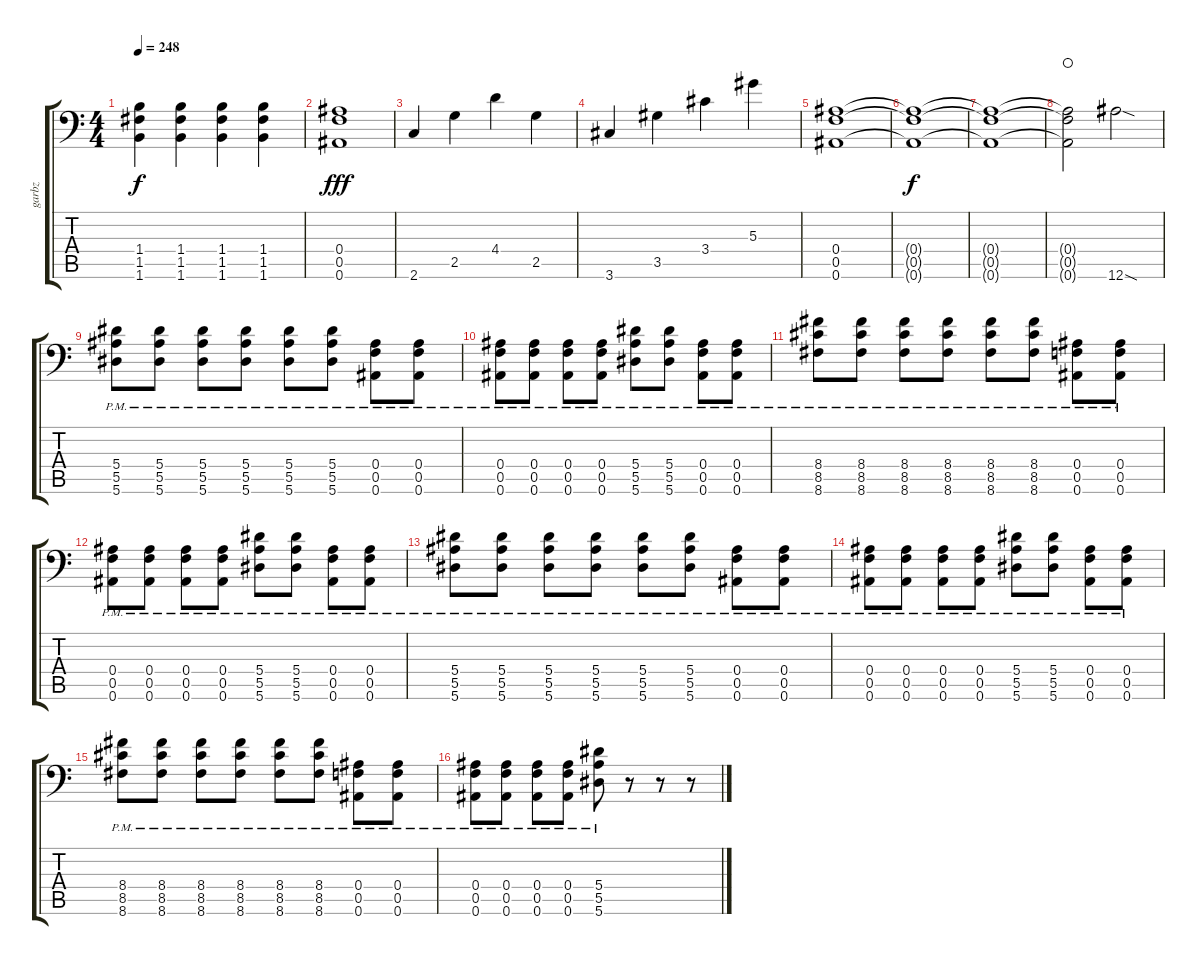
\track ("garbz" "garbz") {instrument distortionguitar}
\staff {score tabs}
\tuning (C4 G3 Eb3 Bb2 F2 Bb1) {hide}
\ts (4 4)
\tempo 248
\clef f4
\ks c
(1.4 1.5 1.6).4{dy f} (1.4 1.5 1.6).4 (1.4 1.5 1.6).4 (1.4 1.5 1.6).4 |
(0.4 0.5 0.6).1{dy fff} |
2.6.4 2.5.4 4.4.4 2.5.4 |
3.6.4 3.5.4 3.4.4 5.3.4 |
(0.4 0.5 0.6).1 |
(0.4{t} 0.5{t} 0.6{t}).1{dy f} |
(0.4{t} 0.5{t} 0.6{t}).1 |
(0.4{t} 0.5{t} 0.6{t}).2{waho} 12.6{sod}.2 |
(5.4 5.5{pm} 5.6{pm}).8 (5.4 5.5{pm} 5.6{pm}).8 (5.4 5.5{pm} 5.6{pm}).8 (5.4 5.5{pm} 5.6{pm}).8 (5.4 5.5{pm} 5.6{pm}).8 (5.4 5.5{pm} 5.6{pm}).8 (0.4 0.5{pm} 0.6{pm}).8 (0.4 0.5{pm} 0.6{pm}).8 |
(0.4 0.5{pm} 0.6{pm}).8 (0.4 0.5{pm} 0.6{pm}).8 (0.4 0.5{pm} 0.6{pm}).8 (0.4 0.5{pm} 0.6{pm}).8 (5.4 5.5{pm} 5.6{pm}).8 (5.4 5.5{pm} 5.6{pm}).8 (0.4 0.5{pm} 0.6{pm}).8 (0.4 0.5{pm} 0.6{pm}).8 |
(8.4 8.5{pm} 8.6{pm}).8 (8.4 8.5{pm} 8.6{pm}).8 (8.4 8.5{pm} 8.6{pm}).8 (8.4 8.5{pm} 8.6{pm}).8 (8.4 8.5{pm} 8.6{pm}).8 (8.4 8.5{pm} 8.6{pm}).8 (0.4 0.5{pm} 0.6{pm}).8 (0.4 0.5{pm} 0.6{pm}).8 |
(0.4 0.5{pm} 0.6{pm}).8 (0.4 0.5{pm} 0.6{pm}).8 (0.4 0.5{pm} 0.6{pm}).8 (0.4 0.5{pm} 0.6{pm}).8 (5.4 5.5{pm} 5.6{pm}).8 (5.4 5.5{pm} 5.6{pm}).8 (0.4 0.5{pm} 0.6{pm}).8 (0.4 0.5{pm} 0.6{pm}).8 |
(5.4 5.5{pm} 5.6{pm}).8 (5.4 5.5{pm} 5.6{pm}).8 (5.4 5.5{pm} 5.6{pm}).8 (5.4 5.5{pm} 5.6{pm}).8 (5.4 5.5{pm} 5.6{pm}).8 (5.4 5.5{pm} 5.6{pm}).8 (0.4 0.5{pm} 0.6{pm}).8 (0.4 0.5{pm} 0.6{pm}).8 |
(0.4 0.5{pm} 0.6{pm}).8 (0.4 0.5{pm} 0.6{pm}).8 (0.4 0.5{pm} 0.6{pm}).8 (0.4 0.5{pm} 0.6{pm}).8 (5.4 5.5{pm} 5.6{pm}).8 (5.4 5.5{pm} 5.6{pm}).8 (0.4 0.5{pm} 0.6{pm}).8 (0.4 0.5{pm} 0.6{pm}).8 |
(8.4 8.5{pm} 8.6{pm}).8 (8.4 8.5{pm} 8.6{pm}).8 (8.4 8.5{pm} 8.6{pm}).8 (8.4 8.5{pm} 8.6{pm}).8 (8.4 8.5{pm} 8.6{pm}).8 (8.4 8.5{pm} 8.6{pm}).8 (0.4 0.5{pm} 0.6{pm}).8 (0.4 0.5{pm} 0.6{pm}).8 |
(0.4 0.5{pm} 0.6{pm}).8 (0.4 0.5{pm} 0.6{pm}).8 (0.4 0.5{pm} 0.6{pm}).8 (0.4 0.5{pm} 0.6{pm}).8 (5.4 5.5{pm} 5.6{pm}).8 r.8 r.8 r.8
